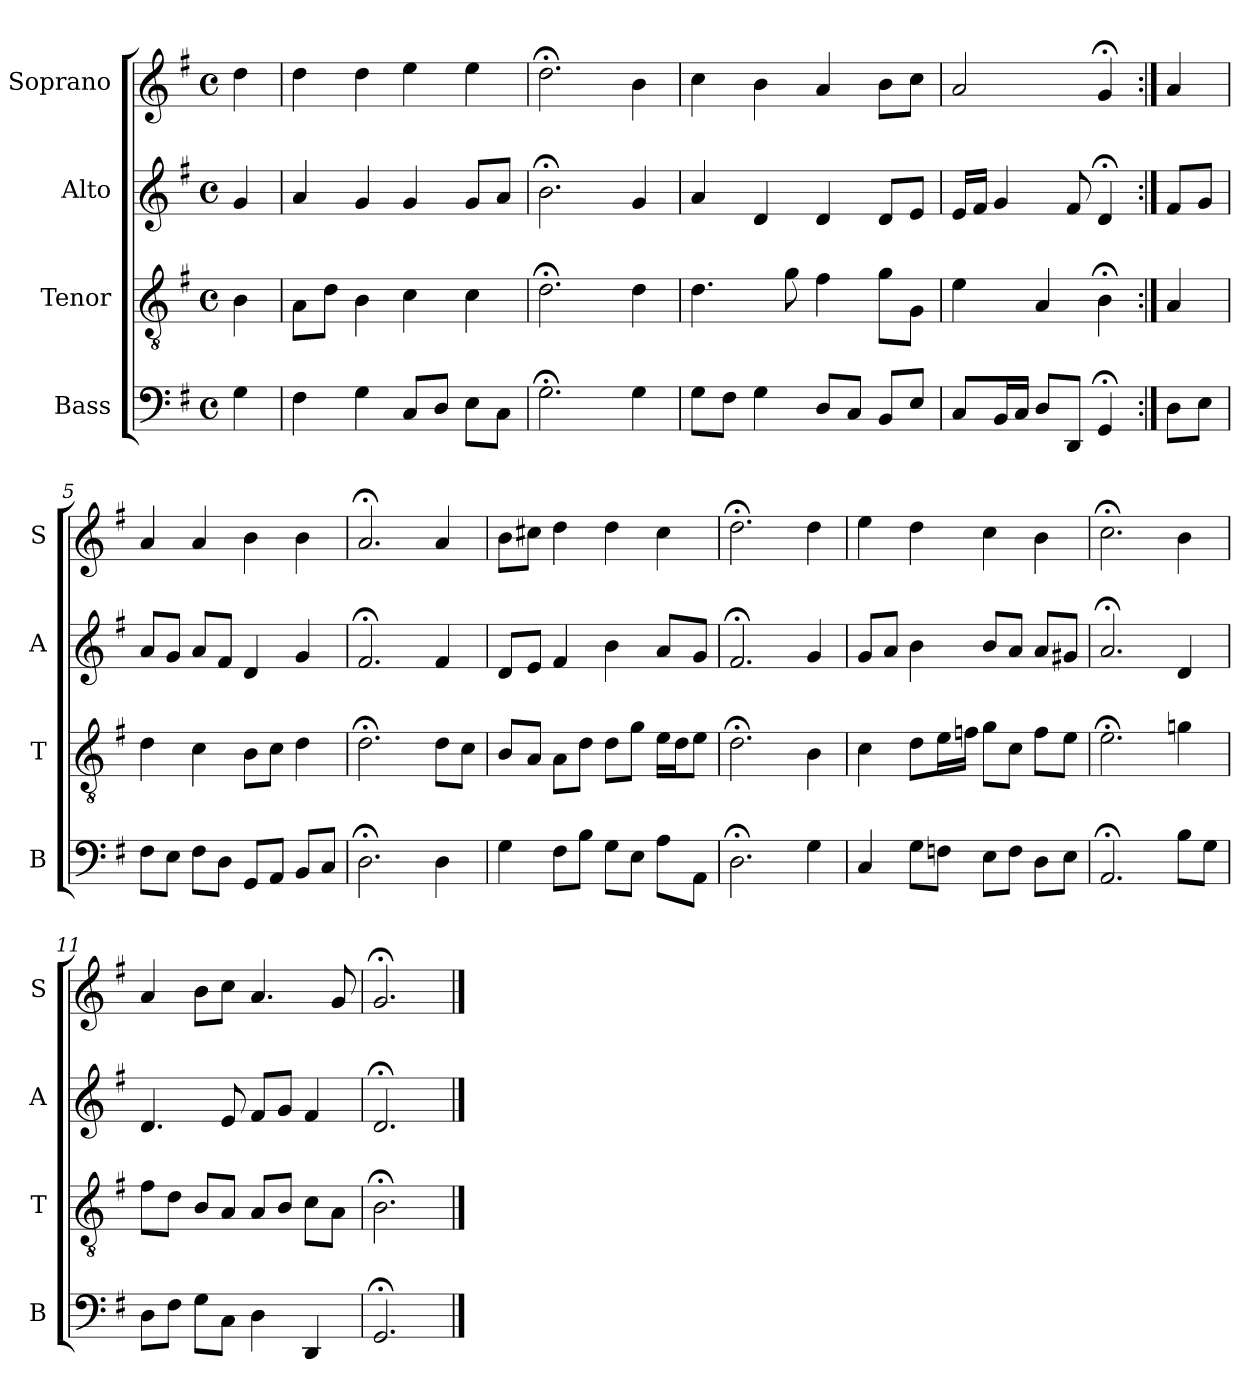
**kern	**kern	**kern	**kern
*part4	*part3	*part2	*part1
*staff4	*staff3	*staff2	*staff1
*I"Bass	*I"Tenor	*I"Alto	*I"Soprano
*I'B	*I'T	*I'A	*I'S
*clefF4	*clefGv2	*clefG2	*clefG2
*k[f#]	*k[f#]	*k[f#]	*k[f#]
*G:	*G:	*G:	*G:
*M4/4	*M4/4	*M4/4	*M4/4
*met(c)	*met(c)	*met(c)	*met(c)
*MM100	*MM100	*MM100	*MM100
=	=	=	=
4G	4B	4g	4dd
=1	=1	=1	=1
4F#	8AL	4a	4dd
.	8dJ	.	.
4G	4B	4g	4dd
8CL	4c	4g	4ee
8DJ	.	.	.
8EL	4c	8gL	4ee
8CJ	.	8aJ	.
=2	=2	=2	=2
2.G;<	2.d;<	2.b;<	2.dd;<
4G	4d	4g	4b
=3	=3	=3	=3
8GL	4.d	4a	4cc
8F#J	.	.	.
4G	.	4d	4b
.	8g	.	.
8DL	4f#	4d	4a
8CJ	.	.	.
8BBL	8gL	8dL	8bL
8EJ	8GJ	8eJ	8ccJ
=4	=4	=4	=4
8CL	4e	16eLL	2a
.	.	16f#JJ	.
16BBL	.	4g	.
16CJJ	.	.	.
8DL	4A	.	.
8DDJ	.	8f#	.
4GG;<	4B;<	4d;<	4g;<
=:|!	=:|!	=:|!	=:|!
8DL	4A	8f#L	4a
8EJ	.	8gJ	.
=5	=5	=5	=5
8F#L	4d	8aL	4a
8EJ	.	8gJ	.
8F#L	4c	8aL	4a
8DJ	.	8f#J	.
8GGL	8BL	4d	4b
8AAJ	8cJ	.	.
8BBL	4d	4g	4b
8CJ	.	.	.
=6	=6	=6	=6
2.D;<	2.d;<	2.f#;<	2.a;<
4D	8dL	4f#	4a
.	8cJ	.	.
=7	=7	=7	=7
4G	8BL	8dL	8bL
.	8AJ	8eJ	8cc#XJ
8F#L	8AL	4f#	4dd
8BJ	8dJ	.	.
8GL	8dL	4b	4dd
8EJ	8gJ	.	.
8AL	16eLL	8aL	4cc#
.	16dJ	.	.
8AAJ	8eJ	8gJ	.
=8	=8	=8	=8
2.D;<	2.d;<	2.f#;<	2.dd;<
4G	4B	4g	4dd
=9	=9	=9	=9
4C	4c	8gL	4ee
.	.	8aJ	.
8GL	8dL	4b	4dd
8FnJ	16eL	.	.
.	16fnJJ	.	.
8EL	8gL	8bL	4cc
8FJ	8cJ	8aJ	.
8DL	8fL	8aL	4b
8EJ	8eJ	8g#XJ	.
=10	=10	=10	=10
2.AA;<	2.e;<	2.a;<	2.cc;<
8BL	4gn	4d	4b
8GJ	.	.	.
=11	=11	=11	=11
8DL	8f#L	4.d	4a
8F#J	8dJ	.	.
8GL	8BL	.	8bL
8CJ	8AJ	8e	8ccJ
4D	8AL	8f#L	4.a
.	8BJ	8gJ	.
4DD	8cL	4f#	.
.	8AJ	.	8g
=12	=12	=12	=12
2.GG;<	2.B;<	2.d;<	2.g;<
==	==	==	==
*-	*-	*-	*-
